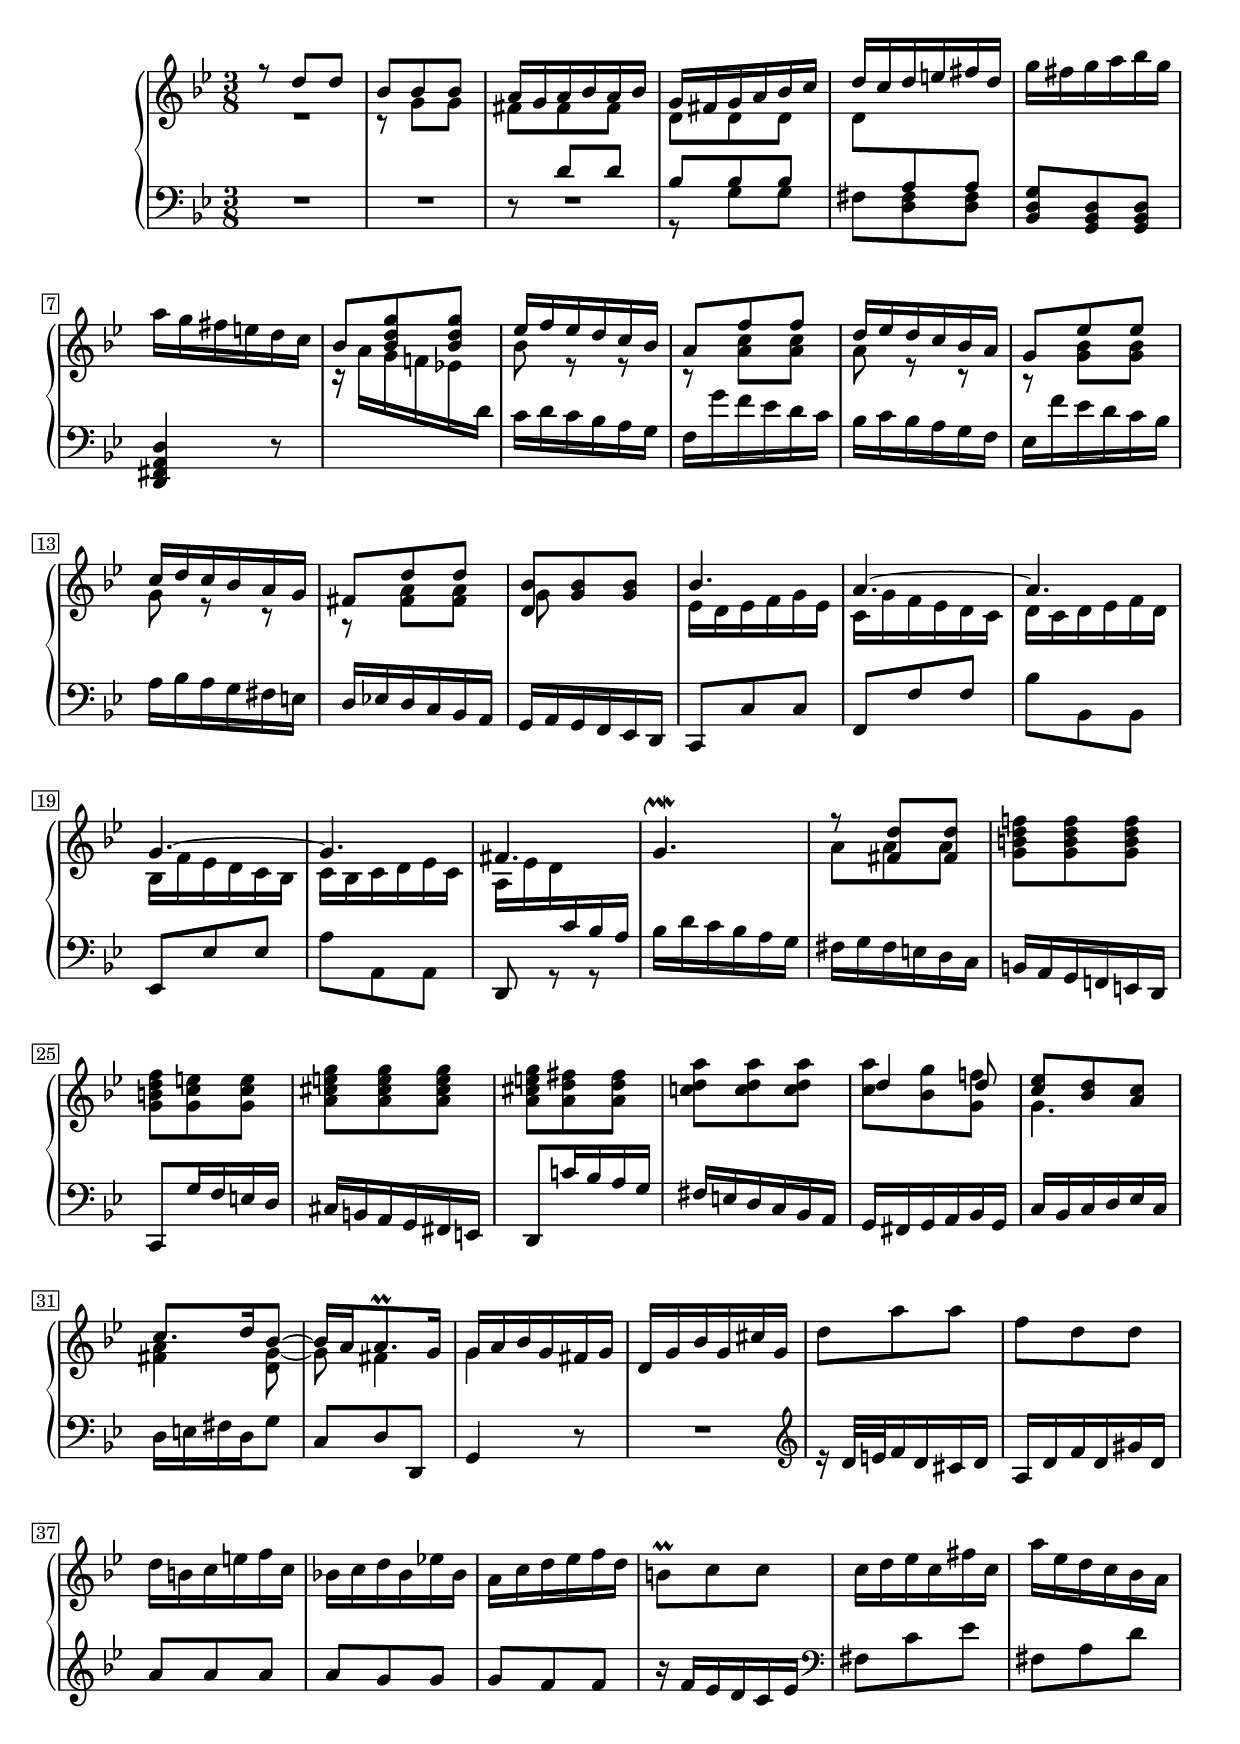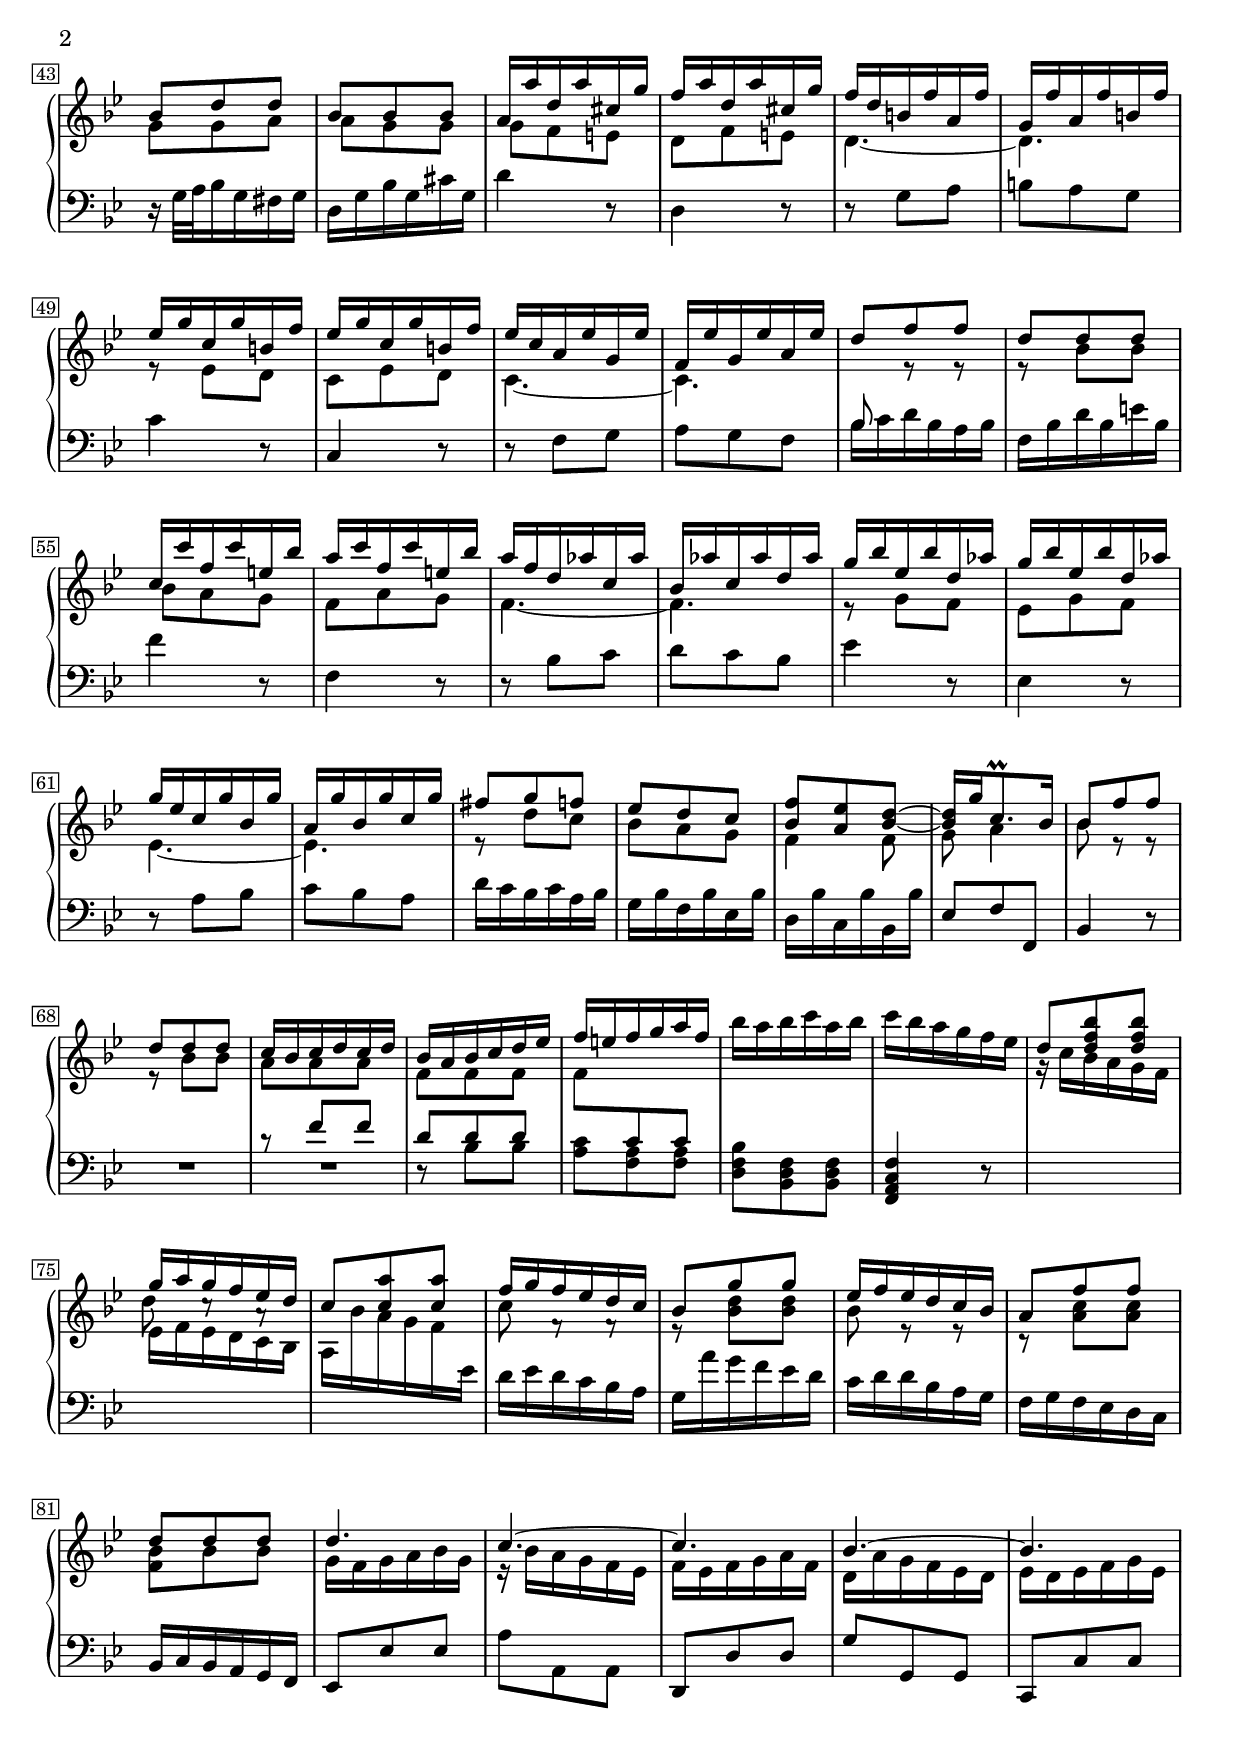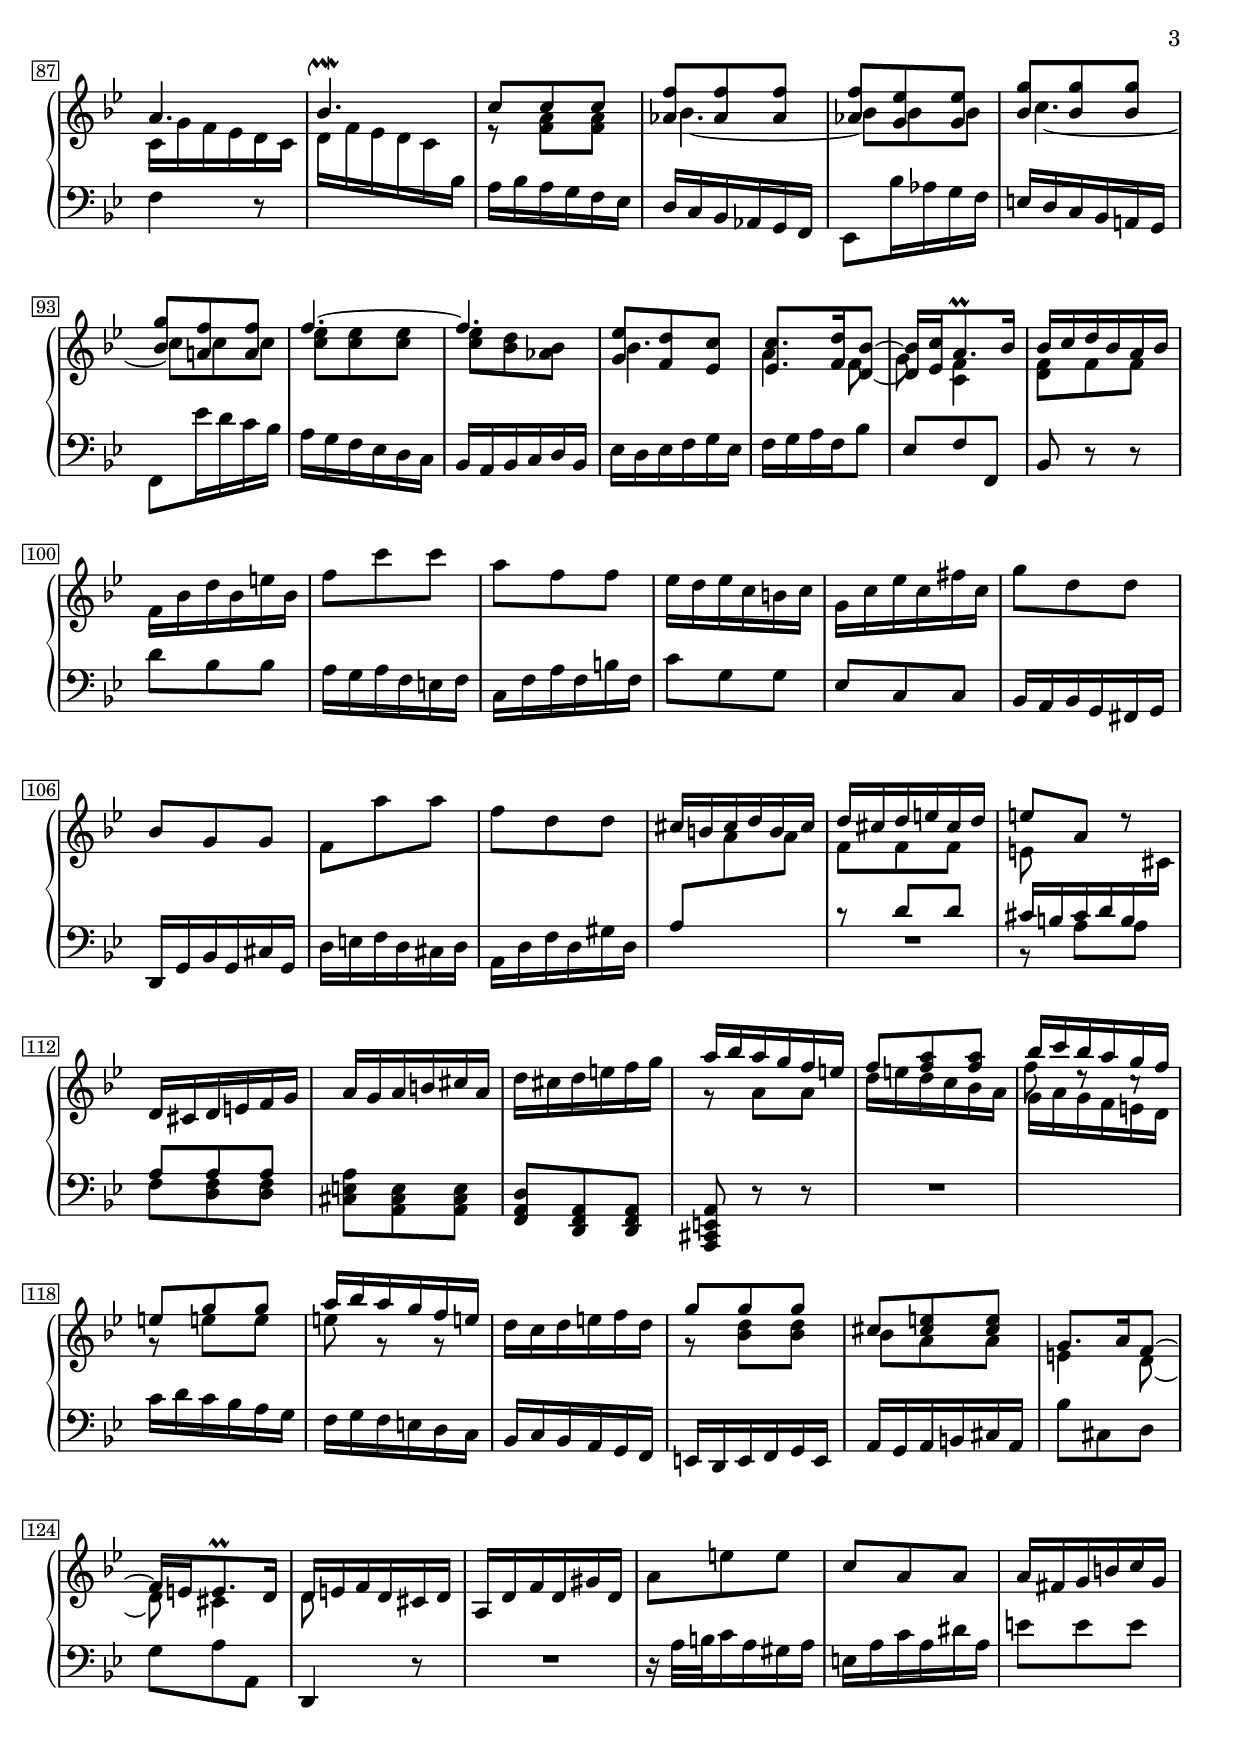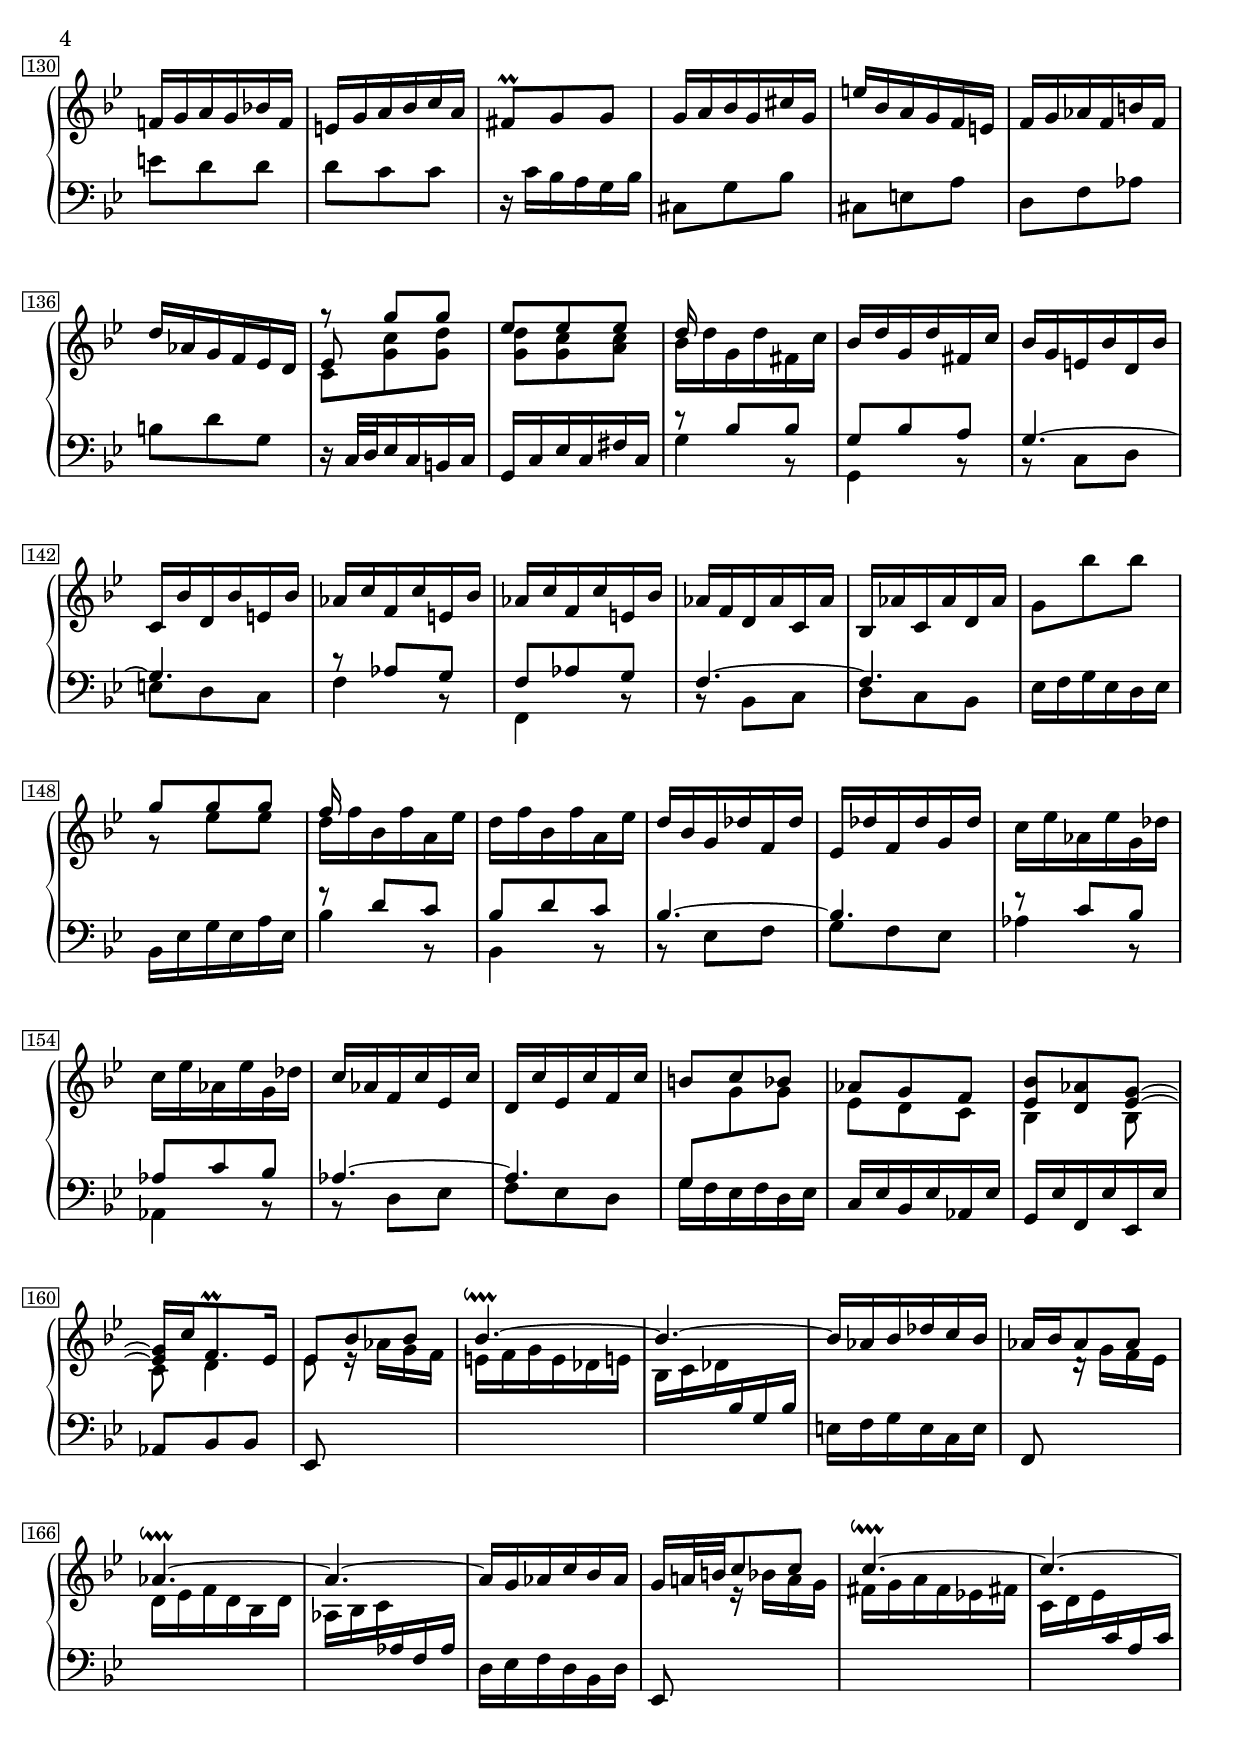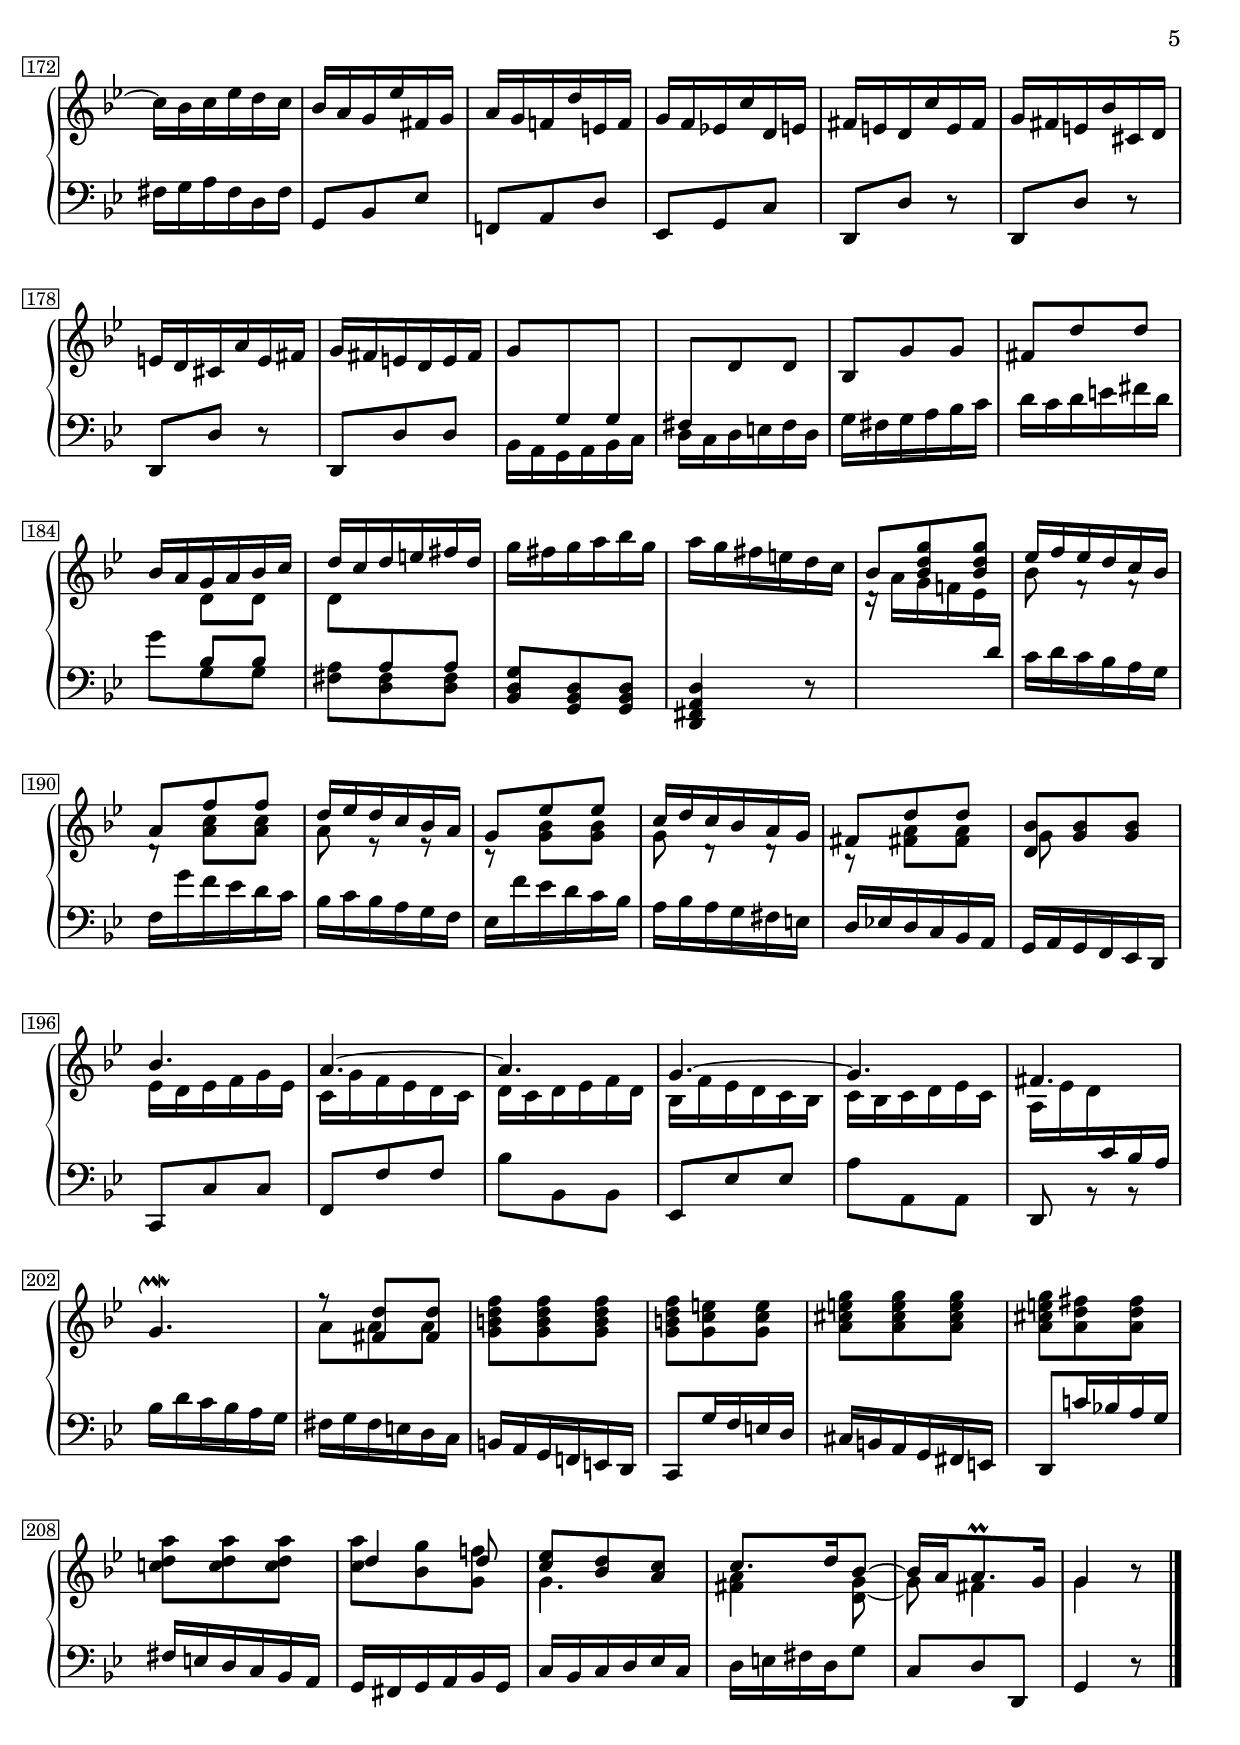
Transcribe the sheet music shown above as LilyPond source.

Global = {
  \key g \minor
  \time 3/8
  \include "../global.ly"
}

Soprano = \context Voice = "one" \relative c'' {
  \voiceOne
  \stemUp\tieUp
  \override MultiMeasureRest.staff-position = #0
  \label #'SuiteIIIPrelude
  %1
  | r8 d d
  | bes bes bes
  | a16 g a bes a bes
  | g fis g a bes c
  %5
  | d c d e fis d
  | \stemNeutral g fis g a bes g
  | a g fis e! d c
  | \stemUp bes8 <bes d g> q
  | ees16 f ees d c bes
  %10
  | a8 f' f
  | d16 ees d c bes a
  | g8 ees' ees
  | c16 d c bes a g
  | fis8 d' d
  %15
  | <d, bes'> <g bes> q
  | bes4.
  | a~
  | a
  | g~
  %20
  | g
  | fis
  | g\upmordent
  | r8 <fis d'> q
  | s4.*5
  %29
  | d'4 d8
  | <c ees> <bes d> <a c>
  | c8. d16 bes8~
  | bes16 a a8.\prall g16
  | g16 a bes g fis g
  | \stemNeutral d g bes g cis g
  %35
  | d'8 a' a
  | f d d
  | d16 b c e f c
  | bes c d bes ees bes
  | a c d ees f d
  %40
  | b8\prall c c
  | c16 d ees c fis c
  | a' ees d c bes a
  | \stemUp bes8 d d
  | bes bes bes
  %45
  | a16 a' d, a' cis, g'
  | f a d, a' cis, g'
  | f16 d b f' a, f'
  | g, f' a, f' b, f'
  | ees g c, g' b, f'
  %50
  | ees g c, g' b, f'
  | ees c a ees' g, ees'
  | f, ees' g, ees' a, ees'
  | d8 f f
  | d d d
  %55
  | c16 c' f, c' e, bes'
  | a c f, c' e, bes'
  | a f d aes' c, aes'
  | bes, aes' c, aes' d, aes'
  | g bes ees, bes' d, aes'
  %60
  | g bes ees, bes' d, aes'
  | g ees c g' bes, g'
  | a, g' bes, g' c,  g'
  | fis8 g f
  | ees d c
  %65
  | <bes f'> <a ees'> \tieNeutral <bes d>~
  | q16 g' c,8.\prall bes16
  | bes8 f' f
  | d d d
  | c16 bes c d c d
  %70
  | bes a bes c d ees
  | f e f g a f
  | \stemNeutral bes a bes c a bes
  | c bes a g f ees
  | \stemUp\tieUp d8 <d f bes> q
  %75
  | \once\override NoteColumn.force-hshift = #0 g16 a g f ees d
  | c8 <c a'> q
  | f16 g f ees d c
  | bes8 g' g
  | ees16 f ees d c bes
  %80
  | a8 f' f
  | d d d
  | d4.
  | c~
  | c
  %85
  | bes~
  | bes
  | a
  | bes\upmordent
  | c8 c c
  %90
  | <aes f'> q q
  | q <g ees'> q
  | <bes g'> q q
  | <bes g'> <a! f'> q
  | \stemUp f'4.~
  %95
  | f
  | <g, ees'>8 <f d'> <ees c'>
  | <ees c'>8. <f d'>16 \tieNeutral <d bes'>8~
  | q16 <ees c'> a8.\prall bes16
  | bes c d bes a bes
  %100
  | \stemNeutral f bes d bes e bes
  | f'8 c' c
  | a f f
  | ees16 d ees c b c
  | g c ees c fis c
  %105
  | g'8 d d
  | bes g g
  | f a' a
  | f d d
  | \stemUp cis16 b cis d b cis
  %110
  | d cis d e cis d
  | e8 a, d\rest
  | \stemNeutral d,16 cis d e f g
  | a g a b cis a
  | d cis d e f g
  %115
  | \stemUp\tieUp a bes a g f e
  | f8 <f a> q
  | \once\override NoteColumn.force-hshift = #0 bes16 c bes a g f
  | e8 g g
  | a16 bes a g f e!
  %120
  | s4.
  | g8 g g
  | cis, <cis e> q
  | g8. a16 f8~
  | f16 e e8.\prall d16
  %125
  | d16 e f d cis d
  | \stemNeutral a d f d gis d
  | a'8 e' e
  | c a a
  | a16 fis g b c g
  %130
  | f g a g bes f
  | e g a bes c a
  | fis8\prall g g
  | g16 a bes g cis g
  | e' bes a g f e
  %135
  | f g aes f b f
  | d' aes g f ees d
  | \stemUp g'8\rest g g
  | ees ees ees
  | d16 s s4
  | s4.*8
  %148
  | g8 g g
  | f16 s s4
  | s4.
  | \stemNeutral d16 bes g des' f, des'
  | ees, des' f, des' g, des'
  | c ees aes, ees' g, des'
  | c ees aes, ees' g, des'
  %155
  | c aes f c' ees, c'
  | d, c' ees, c' f, c'
  | \stemUp b8 c bes
  | aes g f
  | <ees bes'> <d aes'> <ees g>~
  %160
  | <ees g>16 c' f,8.\prall ees16
  | ees8 bes' bes
  | bes4.~\downprall
  | bes~
  | bes16 aes bes des c bes
  %165
  | aes bes aes8 aes
  | aes4.~\downprall
  | aes~
  | aes16 g aes c bes aes
  | g a32 b c8 c
  %170
  | c4.\downprall~
  | c~
  | \stemNeutral c16 bes c ees d c
  | bes a g ees' fis, g
  | a g f d' e, f
  %175
  | g f ees c' d, e
  | fis e d c' e, fis
  | g fis e bes' cis, d
  | e d cis a' e fis
  | g fis e d e fis
  %180
  | \stemUp \override Beam.damping = #+inf.0
    g8 \change Staff = "lower" g, g
  | fis \change Staff = "upper" d' d
  | bes g' g
  | fis d' d
  | \revert Beam.damping bes16 a g a bes c
  %185
  | d c d e fis d
  | \stemNeutral g fis g a bes g
  | a g fis e d c
  | \stemUp bes8 <bes d g> q
  | ees16 f ees d c bes
  %190
  | a8 f' f
  | d16 ees d c bes a
  | g8 ees' ees
  | c16 d c bes a g
  | fis8 d' d
  %195
  | <d, bes'> <g bes> q
  | bes4.
  | a~
  | a
  | g~
  %200
  | g
  | fis
  | g\upmordent
  | f'8\rest <fis, d'> q
  | s4.*5
  %209
  | d'4 d8
  | <c ees> <bes d> <a c>
  | c8. d16 bes8~
  | bes16 a a8.\prall g16
  | g4 b8\rest
    \fine
}

Alto = \context Voice = "two" \relative c'' {
  \voiceTwo
  \stemDown\tieDown
  %1
  | R1*3/8
  | r8 g g
  | fis fis fis
  | d d d
  %5
  | d \change Staff = "lower" \stemUp a a
  | s4.*3
  | \change Staff = "upper" \stemDown bes'8 r r
  %10
  | r <a c> q
  | a8 r r
  | r <g bes> q
  | g r r
  | r <fis a> q
  %15
  | \once\override NoteColumn.force-hshift = #1.3 g s4
  | ees16 d ees f g ees
  | c g' f ees d c
  | d c d ees f d
  | bes f' ees d c bes
  %20
  | c bes c d ees c
  | \once\override Beam.positions = #'(-6.5 . -6)
    a ees' d \change Staff = "lower" \stemUp c bes a
  | \change Staff = "upper" s4. \stemDown
  | a'8 a a
  | \stemNeutral <g b d f!> q q
  %25
  | q <g c e> q
  | <a cis e g> q q
  | q <a d fis> q
  | <c d a'> q q
  | \stemDown <c a'> <bes g'> <g f'>
  %30
  | g4.
  | <fis a>4 <d g>8~
  | g fis4
  | g s8
  | s4.*9
  %43
  | g8 g a
  | a g g
  | g f e
  | d f e
  | d4.~
  | d
  | r8 ees d
  %50
  | c ees d
  | c4.~
  | c
  | s8 r r
  | r bes' bes
  %55
  | bes a g
  | f a g
  | f4.~
  | f
  | r8 g f
  %60
  | ees g f
  | ees4.~
  | ees
  | r8 d' c
  | bes a g
  %65
  | f4 f8
  | g a4
  | bes8 r r
  | r bes bes
  | a a a
  %70
  | f f f
  | f \change Staff = "lower" \stemUp c c
  | \change Staff = "upper" \stemDown
    s4.*3
  %75
  | \once\override NoteColumn.force-hshift = #-0.5 d'8 c\rest a\rest
  | s4.
  | c8 f,\rest f\rest
  | e\rest <bes' d> q
  | bes r r
  %80
  | r <a c> q
  | <f bes> bes bes
  | g16 f g a bes g
  | r bes a g f ees
  | f ees f g a f
  %85
  | d a' g f ees d
  | ees d ees f g ees
  | c g' f ees d c
  | s4.
  | r8 <f a> q
  %90
  | \override Tie.extra-offset = #'(0 . -1)
    bes4.~
  | \override NoteColumn.force-hshift = #1.5 bes8 \override NoteColumn.force-hshift = #1.3 bes bes
  | \revert NoteColumn.force-hshift c4.~
  | \override NoteColumn.force-hshift = #1.5 c8 \override NoteColumn.force-hshift = #1.3 c c
  | \revert NoteColumn.force-hshift <c ees> q q
  %95
  | <c ees> <bes d> <aes bes>
  | \once\override NoteColumn.force-hshift = #1.2 bes4.
  | a4 \once\override NoteColumn.force-hshift = #-0.6 f8
  | \once\override NoteColumn.force-hshift = #-0.5 g <c, f>4
  | <d f>8 f f
  | s4.*9
  %109
  | \change Staff = "lower" \stemUp a,8
    \change Staff = "upper" \stemDown a' a
  | f f f
  | e s4
  | s4.*3
  %115
  | g8\rest a a
  | d16 e d c bes a
  | \once\override NoteColumn.force-hshift = #-0.3 f'8 d\rest c\rest
  | g\rest e'! e
  | e g,\rest g\rest
  %120
  | d'16 c d e! f d
  | g,8\rest <bes d> q
  | bes a a
  | e4 d8~
  | d cis4
  %125
  | d8 s4
  | s4.*11
  %137
  | \once\stemUp ees8 s4
  | s4.
  | bes'16 d g, d' fis, c'
  %140
  | \stemNeutral bes d g, d' fis, c'
  | bes g e bes' d, bes'
  | c, bes' d, bes' e, bes'
  | aes c f, c' e, bes'
  | aes c f, c' e, bes'
  %145
  | aes f d aes' c, aes'
  | bes, aes' c, aes' d, aes'
  | g8 bes' bes
  | \stemDown g,\rest ees' ees
  | d16 f bes, f' a, ees'
  %150
  | d f bes, f' a, ees'
  | s4.*6
  %157
  | \change Staff = "lower" \stemUp g,,8
    \change Staff = "upper" \stemDown  g' g
  | ees d c
  | bes4 bes8
  | c d4
  | ees8 e16\rest aes g f
  | e f g e des e!
  | bes c des \change Staff = "lower" \stemUp bes g bes
  | \change Staff = "upper" \stemDown s4.
  %165
  | s8 d16\rest g f ees
  | d ees f d bes d
  | aes bes c \change Staff = "lower" \stemUp aes f aes
  | s4.
  | \change Staff = "upper" s8 \stemDown e'16\rest bes' a g
  %170
  | fis g a fis ees! fis!
  | c d ees \change Staff = "lower" \stemUp c a c
  | \change Staff = "upper" \stemDown
    s4.*12
  %184
  | s8 d d
  | d \change Staff = "lower" \stemUp a a
  | \change Staff = "upper" \stemDown
    s4.*2
  | d16\rest a' g f! ees \change Staff = "lower" \stemUp d
  | \change Staff = "upper" \stemDown
    bes'8 f\rest f\rest
  %190
  | d\rest <a' c> q
  | a e\rest e\rest
  | c\rest <g' bes> q
  | g d\rest d\rest
  | b\rest <fis'! a> q
  %195
  | \once\override NoteColumn.force-hshift = #1.3 g s4
  | ees16 d ees f g ees
  | c g' f ees d c
  | d c d ees f d
  | bes f' ees d c bes
  %200
  | c bes c d ees c
  | a ees' d \change Staff = "lower" \stemUp c bes a
  | \change Staff = "upper" \stemDown s4.
  | a'8 a a
  | <g b d f> q q
  %205
  | q <g c e> q
  | <a cis e g> q q
  | q <a d fis> q
  | <c d a'> q q
  | <c a'> <bes g'> <g f'>
  %210
  | g4.
  | <fis a>4 <d g>8~
  | g fis4
  | g s8
}

Tenor = \context Voice = "three" \relative c' {
  \voiceThree
  \stemUp\tieUp
  \override Rest.staff-position = #0
  %1
  | s4.*2
  | r8 d d
  | bes bes bes
  %5
  | s4.*48
  %53
  | bes8 s4
  | s4.*15
  %69
  | c8\rest f f
  | d d d
  | s4.*39
  %110
  | c8\rest d d
  | \once\override Beam.positions = #'(6 . 6)
    cis16 b cis d b \change Staff = "upper" \stemDown cis
  | \change Staff = "lower" \stemUp
    a8 a a
  | s4.*24
  %137
  | \change Staff = "upper" \stemDown
    c8 <g' c> <g d'>
  | q <g c> <a c>
  | \change Staff = "lower" \stemUp
    d,\rest bes bes
  %140
  | g bes a
  | g4.~
  | g
  | c8\rest aes g
  | f aes g
  %145
  | f4.~
  | f
  | s4.*2
  | f'8\rest d c
  %150
  | bes d c
  | bes4.~
  | bes
  | e8\rest c bes
  | aes c bes
  %155
  | aes4.~
  | aes
  | s4.*27
  %184
  | s8 bes bes
}

Bass = \context Voice = "four" \relative c' {
  \voiceFour
  \stemDown\tieDown
  \override MultiMeasureRest.staff-position = #0
  %1
  | R1*3/8*3
  | r8 g g
  %5
  | <fis> <d fis> q
  | \stemNeutral <bes d g> <g bes d> q
  | <d fis a d>4 d'8\rest
  | \change Staff = "upper" \stemDown r16 a'' g f! ees! \change Staff = "lower" d
  | \stemNeutral c d c bes a g
  %10
  | f g' f ees d c
  | bes c bes a g f
  | ees f' ees d c bes
  | a bes a g fis e
  | d ees d c bes a
  %15
  | g a g f ees d
  | c8 c' c
  | f, f' f
  | bes bes, bes
  | ees, ees' ees
  %20
  | a a, a
  | d, r r
  | bes''16 d c bes a g
  | fis g fis e d c
  | b a g f! e d
  %25
  | c8 g''16 f e d
  | cis b a g fis e
  | d8 c''!16 bes a g
  | fis e! d c bes a
  | g fis g a bes g
  %30
  | c bes c d ees c
  | d e fis d g8
  | c, d d,
  | g4 d'8\rest
  | R1*3/8
  %35
  | \clef treble r16 d'32 e f16 d cis d
  | a d f d gis d
  | a'8 a a
  | a g g
  | g f f
  %40
  | b16\rest f ees d c ees \clef bass
  | fis,8 c' ees
  | fis, a d
  | d,16\rest g32 a bes16 g fis g
  | d g bes g cis g
  %45
  | \override Rest.staff-position = #0
    d'4 r8
  | d,4 r8
  | r8 g a
  | b a g
  | c4 r8
  %50
  | c,4 r8
  | r f g
  | a g f
  | bes16 c d bes a bes
  | f bes d bes e bes
  %55
  | f'4 r8
  | f,4 r8
  | r bes c
  | d c bes
  | ees4 r8
  %60
  | ees,4 r8
  | r a bes
  | c bes a
  | d16 c bes c a bes
  | g bes f bes ees, bes'
  %65
  | d, bes' c, bes' bes, bes'
  | ees,8 f f,
  | bes4 r8
  | R1*3/8*2
  %70
  | r8 bes' bes
  | <a c> <f a> q
  | <d f bes> <bes d f> q
  | <f a c f>4 r8
  | \change Staff = "upper" \stemDown g''16\rest  c bes a g f
  %75
  | \once\override NoteColumn.force-hshift = #0 ees f ees d c bes
  | a bes' a g f \change Staff = "lower" ees
  | \stemDown d ees d c bes a
  | g a' g f ees d
  | c d d bes a g
  %80
  | \stemNeutral f g f ees d c
  | bes c bes a g f
  | ees8 ees' ees
  | a a, a
  | d, d' d
  %85
  | g g, g
  | c, c' c
  | f4 r8
  | \change Staff = "upper" \stemDown d'16 f ees d c  \change Staff = "lower" bes
  | \stemDown \stemNeutral a bes a g f ees
  %90
  | d c bes aes g f
  | \stemDown ees8 bes''16 aes g f
  | \stemNeutral e d c bes a! g
  | f8 ees''16 d c bes
  | a g f ees d c
  %95
  | bes a bes c d bes
  | ees d ees f g ees
  | f g a f bes8
  | ees, f f,
  | bes r r
  %100
  | d' bes bes
  | a16 g a f e f
  | c f a f b f
  | c'8 g g
  | ees c c
  %105
  | bes16 a bes g fis g
  | d g bes g cis g
  | d' e f d cis d
  | a d f d gis d
  | s4.
  %110
  | R1*3/8
  | \stemDown b8\rest a' a
  | f <d f> q
  | \stemNeutral <cis e a> <a cis e> q
  | <f a d> <d f a> q
  %115
  | <a cis e a> r r
  | R1*3/8
  | \change Staff = "upper" \stemDown
    \once\override NoteColumn.force-hshift = #0 g'''16 a g f e d
  | \change Staff = "lower"
    c d c bes a g
  | \stemNeutral f g f e d c
  %120
  | bes c bes a g f
  | e d e f g e
  | a g a b cis a
  | bes'8 cis, d
  | g a a,
  %125
  | d,4 r8
  | R1*3/8
  | r16 a''32 b c16 a gis a
  | e a c a dis a
  | e'8 e e
  %130
  | e d d
  | d c c
  | r16 c bes a g bes
  | cis,8 g' bes
  | cis, e a
  %135
  | d, f aes
  | b d g,
  | r16 c,32 d ees16 c b c
  | g c ees c fis c
  | \stemDown g'4 b,8\rest
  %140
  | g4 b8\rest
  | b\rest c d
  | e d c
  | f4 b,8\rest
  | f4 b8\rest
  %145
  | bes\rest bes c
  | d c bes
  | ees16 f g ees d ees
  | bes ees g ees a ees
  | bes'4 b,8\rest
  %150
  | bes4 b8\rest
  | b\rest ees f
  | g f ees
  | aes4 b,8\rest
  | aes4 b8\rest
  %155
  | b\rest d ees
  | f ees d
  | g16 f ees f d ees
  | \stemNeutral c ees bes ees aes, ees'
  | g, ees' f, ees' ees, ees'
  %160
  | aes,8 bes bes
  | ees, s4
  | s4.*2
  | e'16 f g e c e
  %165
  | f,8 s4
  | s4.*2
  | d'16 ees f d bes d
  | ees,8 s4
  %170
  | s4.*2
  | fis'16 g a fis d fis
  | g,8 bes ees
  | f,! a d
  %175
  | ees, g c
  | d, d' r
  | d, d' r
  | d, d' r
  | d, d' d
  %180
  | \stemDown bes16 a g a bes c
  | d c d e fis d
  | g fis g a bes c
  | d c d e fis d
  | g8 g, g
  %185
  | <fis a> <d fis> q
  | \stemNeutral <bes d g> <g bes d> q
  | <d fis a d>4 r8
  | s4.
  | c''16 d c bes a g
  %190
  | f g' f ees d c
  | bes c bes a g f
  | ees f' ees d c bes
  | a bes a g fis e
  | d ees d c bes a
  %195
  | g a g f ees d
  | c8 c' c
  | f, f' f
  | bes bes, bes
  | ees, ees' ees
  %200
  | a a, a
  | d, b'\rest b\rest
  | bes'16 d c bes a g
  | fis g fis e d c
  | b a g f! e d
  %205
  | c8 g''16 f e d
  | cis b a g fis e
  | d8 c''!16 bes! a g
  | fis e d c bes a
  | g fis g a bes g
  %210
  | c bes c d ees c
  | d e fis d g8
  | c, d d,
  | g4 r8
    \fine
}

\score {
  \new PianoStaff
  <<
    \accidentalStyle Score.piano
    \context Staff = "upper" <<
      \set Staff.midiInstrument = #"acoustic grand"
      \Global
      \clef treble
      \Soprano
      \Alto
    >>
    \context Staff = "lower" <<
      \set Staff.midiInstrument = #"acoustic grand"
      \Global
      \clef bass
      \Tenor
      \Bass
    >>
  >>
  \header {
    composer = ##f % "Johann Sebastian Bach"
    opus = ##f % "BWV 808"
    title = \markup { "Prélude" }
    subtitle = ##f
  }
  \layout {
    \context {
      \PianoStaff
      \override Parentheses.font-size = #-2
      \override TextScript.font-shape = #'italic
      \override TextScript.font-size = #-1
    }
  }
  \midi {
    \tempo 4 = 100
  }
}
